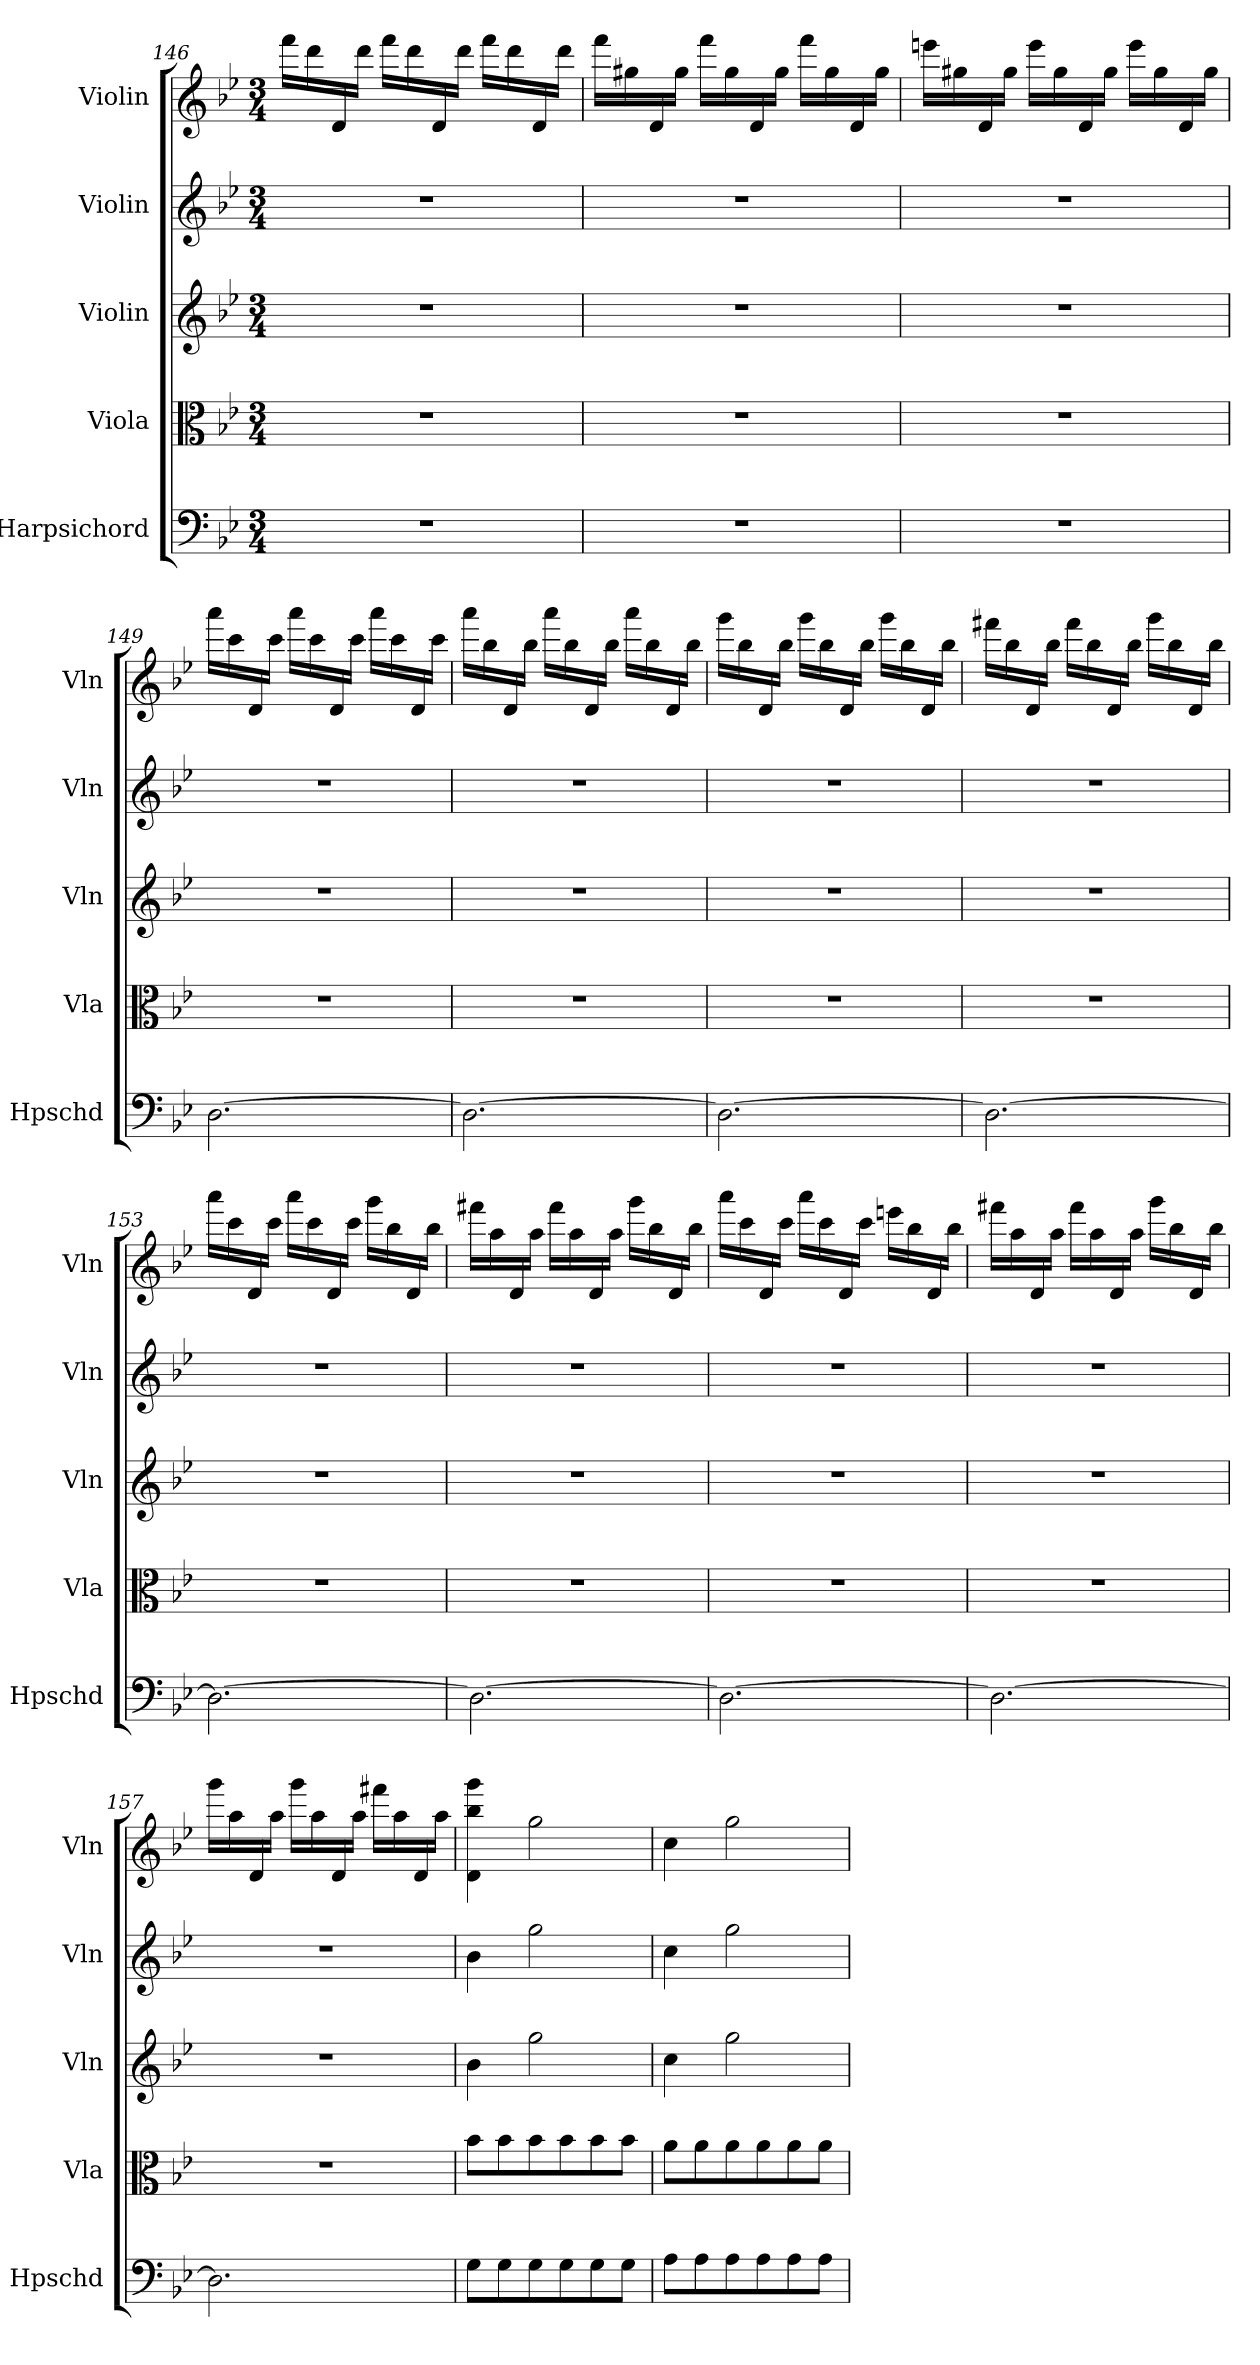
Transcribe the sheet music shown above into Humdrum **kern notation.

**kern	**kern	**kern	**kern	**kern
*part5	*part4	*part3	*part2	*part1
*staff5	*staff4	*staff3	*staff2	*staff1
*I"Harpsichord	*I"Viola	*I"Violin	*I"Violin	*I"Violin
*I'Hpschd	*I'Vla	*I'Vln	*I'Vln	*I'Vln
*clefF4	*clefC3	*clefG2	*clefG2	*clefG2
*k[b-e-]	*k[b-e-]	*k[b-e-]	*k[b-e-]	*k[b-e-]
*g:	*g:	*g:	*g:	*g:
*M3/4	*M3/4	*M3/4	*M3/4	*M3/4
=146	=146	=146	=146	=146
2.r	2.r	2.r	2.r	16fff\LL
.	.	.	.	16ddd\
.	.	.	.	16d/
.	.	.	.	16ddd\JJ
.	.	.	.	16fff\LL
.	.	.	.	16ddd\
.	.	.	.	16d/
.	.	.	.	16ddd\JJ
.	.	.	.	16fff\LL
.	.	.	.	16ddd\
.	.	.	.	16d/
.	.	.	.	16ddd\JJ
=147	=147	=147	=147	=147
2.r	2.r	2.r	2.r	16fff\LL
.	.	.	.	16gg#X\
.	.	.	.	16d/
.	.	.	.	16gg#\JJ
.	.	.	.	16fff\LL
.	.	.	.	16gg#\
.	.	.	.	16d/
.	.	.	.	16gg#\JJ
.	.	.	.	16fff\LL
.	.	.	.	16gg#\
.	.	.	.	16d/
.	.	.	.	16gg#\JJ
=148	=148	=148	=148	=148
2.r	2.r	2.r	2.r	16eeen\LL
.	.	.	.	16gg#X\
.	.	.	.	16d/
.	.	.	.	16gg#\JJ
.	.	.	.	16eee\LL
.	.	.	.	16gg#\
.	.	.	.	16d/
.	.	.	.	16gg#\JJ
.	.	.	.	16eee\LL
.	.	.	.	16gg#\
.	.	.	.	16d/
.	.	.	.	16gg#\JJ
=149	=149	=149	=149	=149
[2.D\	2.r	2.r	2.r	16aaa\LL
.	.	.	.	16ccc\
.	.	.	.	16d/
.	.	.	.	16ccc\JJ
.	.	.	.	16aaa\LL
.	.	.	.	16ccc\
.	.	.	.	16d/
.	.	.	.	16ccc\JJ
.	.	.	.	16aaa\LL
.	.	.	.	16ccc\
.	.	.	.	16d/
.	.	.	.	16ccc\JJ
=150	=150	=150	=150	=150
2.D\_	2.r	2.r	2.r	16aaa\LL
.	.	.	.	16bb-\
.	.	.	.	16d/
.	.	.	.	16bb-\JJ
.	.	.	.	16aaa\LL
.	.	.	.	16bb-\
.	.	.	.	16d/
.	.	.	.	16bb-\JJ
.	.	.	.	16aaa\LL
.	.	.	.	16bb-\
.	.	.	.	16d/
.	.	.	.	16bb-\JJ
=151	=151	=151	=151	=151
2.D\_	2.r	2.r	2.r	16ggg\LL
.	.	.	.	16bb-\
.	.	.	.	16d/
.	.	.	.	16bb-\JJ
.	.	.	.	16ggg\LL
.	.	.	.	16bb-\
.	.	.	.	16d/
.	.	.	.	16bb-\JJ
.	.	.	.	16ggg\LL
.	.	.	.	16bb-\
.	.	.	.	16d/
.	.	.	.	16bb-\JJ
=152	=152	=152	=152	=152
2.D\_	2.r	2.r	2.r	16fff#X\LL
.	.	.	.	16bb-\
.	.	.	.	16d/
.	.	.	.	16bb-\JJ
.	.	.	.	16fff#\LL
.	.	.	.	16bb-\
.	.	.	.	16d/
.	.	.	.	16bb-\JJ
.	.	.	.	16ggg\LL
.	.	.	.	16bb-\
.	.	.	.	16d/
.	.	.	.	16bb-\JJ
=153	=153	=153	=153	=153
2.D\_	2.r	2.r	2.r	16aaa\LL
.	.	.	.	16ccc\
.	.	.	.	16d/
.	.	.	.	16ccc\JJ
.	.	.	.	16aaa\LL
.	.	.	.	16ccc\
.	.	.	.	16d/
.	.	.	.	16ccc\JJ
.	.	.	.	16ggg\LL
.	.	.	.	16bb-\
.	.	.	.	16d/
.	.	.	.	16bb-\JJ
=154	=154	=154	=154	=154
2.D\_	2.r	2.r	2.r	16fff#X\LL
.	.	.	.	16aa\
.	.	.	.	16d/
.	.	.	.	16aa\JJ
.	.	.	.	16fff#\LL
.	.	.	.	16aa\
.	.	.	.	16d/
.	.	.	.	16aa\JJ
.	.	.	.	16ggg\LL
.	.	.	.	16bb-\
.	.	.	.	16d/
.	.	.	.	16bb-\JJ
=155	=155	=155	=155	=155
2.D\_	2.r	2.r	2.r	16aaa\LL
.	.	.	.	16ccc\
.	.	.	.	16d/
.	.	.	.	16ccc\JJ
.	.	.	.	16aaa\LL
.	.	.	.	16ccc\
.	.	.	.	16d/
.	.	.	.	16ccc\JJ
.	.	.	.	16eeen\LL
.	.	.	.	16bb-\
.	.	.	.	16d/
.	.	.	.	16bb-\JJ
=156	=156	=156	=156	=156
2.D\_	2.r	2.r	2.r	16fff#X\LL
.	.	.	.	16aa\
.	.	.	.	16d/
.	.	.	.	16aa\JJ
.	.	.	.	16fff#\LL
.	.	.	.	16aa\
.	.	.	.	16d/
.	.	.	.	16aa\JJ
.	.	.	.	16ggg\LL
.	.	.	.	16bb-\
.	.	.	.	16d/
.	.	.	.	16bb-\JJ
=157	=157	=157	=157	=157
2.D\]	2.r	2.r	2.r	16ggg\LL
.	.	.	.	16aa\
.	.	.	.	16d/
.	.	.	.	16aa\JJ
.	.	.	.	16ggg\LL
.	.	.	.	16aa\
.	.	.	.	16d/
.	.	.	.	16aa\JJ
.	.	.	.	16fff#X\LL
.	.	.	.	16aa\
.	.	.	.	16d/
.	.	.	.	16aa\JJ
=158	=158	=158	=158	=158
8G\L	8b-\L	4b-\	4b-\	4d\ 4bb-\ 4ggg\
8G\	8b-\	.	.	.
8G\	8b-\	2gg\	2gg\	2gg\
8G\	8b-\	.	.	.
8G\	8b-\	.	.	.
8G\J	8b-\J	.	.	.
=159	=159	=159	=159	=159
8A\L	8a\L	4cc\	4cc\	4cc\
8A\	8a\	.	.	.
8A\	8a\	2gg\	2gg\	2gg\
8A\	8a\	.	.	.
8A\	8a\	.	.	.
8A\J	8a\J	.	.	.
=	=	=	=	=
*-	*-	*-	*-	*-
